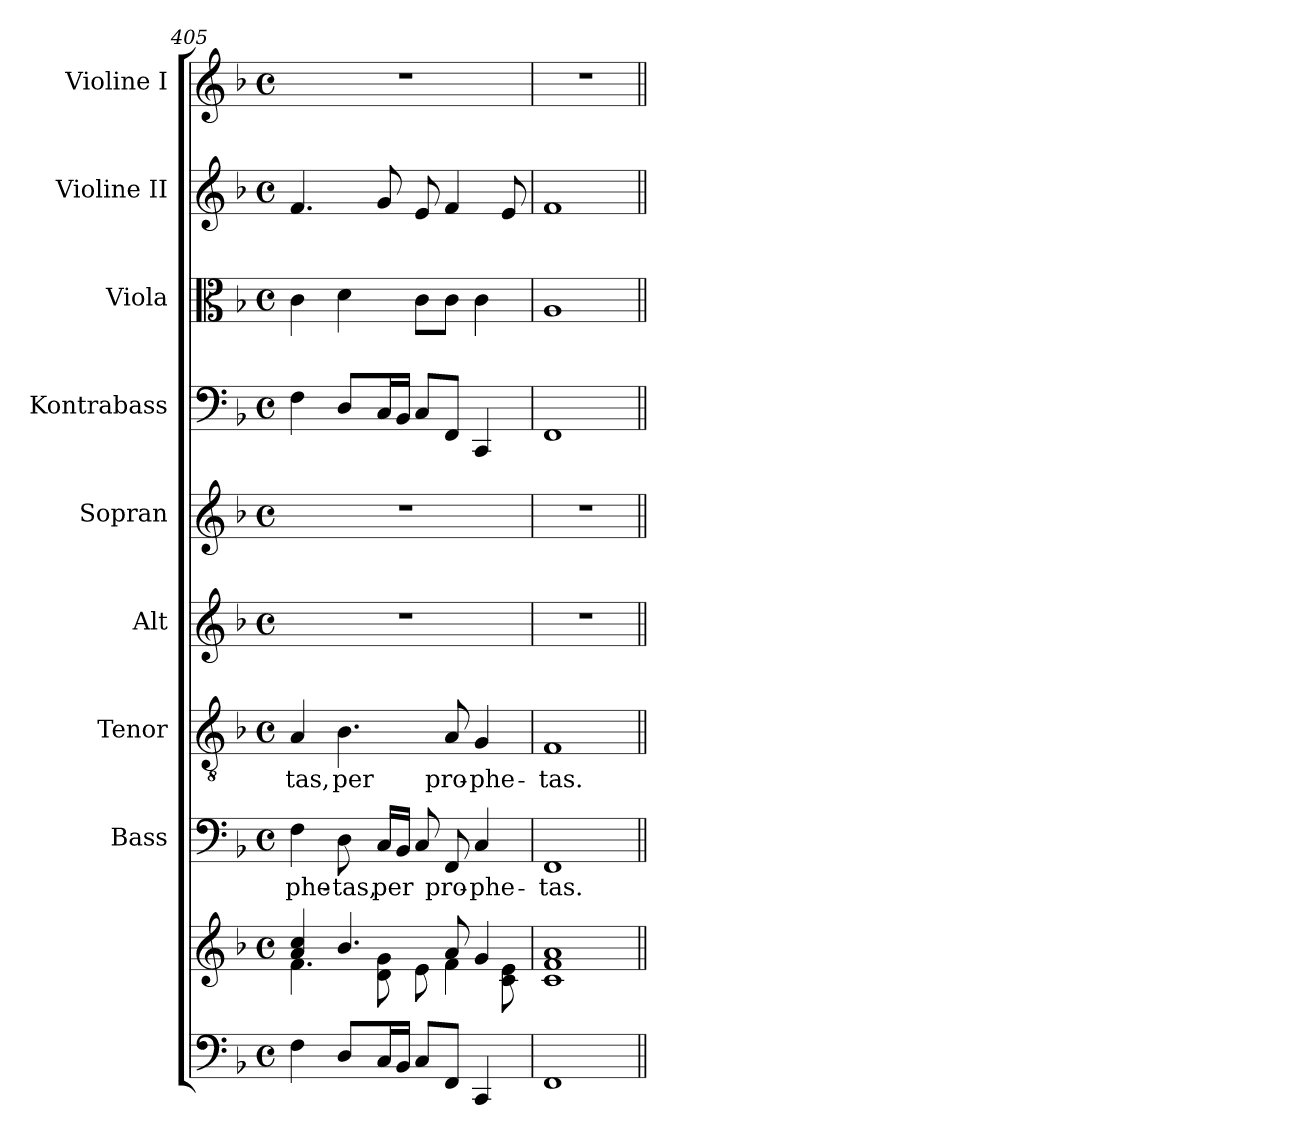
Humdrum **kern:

**kern	**kern	**kern	**text	**kern	**text	**kern	**kern	**kern	**kern	**kern	**kern
*part9	*part9	*part8	*part8	*part7	*part7	*part6	*part5	*part4	*part3	*part2	*part1
*staff10	*staff9	*staff8	*staff8	*staff7	*staff7	*staff6	*staff5	*staff4	*staff3	*staff2	*staff1
*	*	*I"Bass	*	*I"Tenor	*	*I"Alt	*I"Sopran	*I"Kontrabass	*I"Viola	*I"Violine II	*I"Violine I
*	*	*I'B.	*	*I'T.	*	*I'A.	*I'S.	*I'Kb.	*I'Vla.	*I'Vl. II	*I'Vl. I
*clefF4	*clefG2	*clefF4	*	*clefGv2	*	*clefG2	*clefG2	*clefF4	*clefC3	*clefG2	*clefG2
*	*	*	*	*	*	*	*	*ITrd7c12	*	*	*
*k[b-]	*k[b-]	*k[b-]	*	*k[b-]	*	*k[b-]	*k[b-]	*k[b-]	*k[b-]	*k[b-]	*k[b-]
*F:	*F:	*F:	*	*F:	*	*F:	*F:	*F:	*F:	*F:	*F:
*M4/4	*M4/4	*M4/4	*	*M4/4	*	*M4/4	*M4/4	*M4/4	*M4/4	*M4/4	*M4/4
*met(c)	*met(c)	*met(c)	*	*met(c)	*	*met(c)	*met(c)	*met(c)	*met(c)	*met(c)	*met(c)
=405	=405	=405	=405	=405	=405	=405	=405	=405	=405	=405	=405
*	*^	*	*	*	*	*	*	*	*	*	*
!	!	!	!	!LO:LY:b	!	!LO:LY:b	!	!	!	!	!	!
4F\	4a/ 4cc/	4.f\	4F\	-phe-	4A/	-tas,	1r	1r	4FF\	4c\	4.f/	1r
!	!	!	!	!LO:LY:b	!	!LO:LY:b	!	!	!	!	!	!
8D/L	4.b-/	.	8D\	-tas,	4.B-\	per	.	.	8DD/L	4d\	.	.
!	!	!	!	!LO:LY:b	!	!	!	!	!	!	!	!
16C/L	.	8d\ 8g\	16C/LL	per	.	.	.	.	16CC/L	.	8g/	.
16BB-/JJ	.	.	16BB-/JJ	.	.	.	.	.	16BBB-/JJ	.	.	.
8C/L	.	8e\	8C/	.	.	.	.	.	8CC/L	8c\L	8e/	.
!	!	!	!	!LO:LY:b	!	!LO:LY:b	!	!	!	!	!	!
8FF/J	8a/	4f\	8FF/	pro-	8A/	pro-	.	.	8FFF/J	8c\J	4f/	.
!	!	!	!	!LO:LY:b	!	!LO:LY:b	!	!	!	!	!	!
4CC/	4g/	.	4C/	-phe-	4G/	-phe-	.	.	4CCC/	4c\	.	.
.	.	8c\ 8e\	.	.	.	.	.	.	.	.	8e/	.
=406	=406	=406	=406	=406	=406	=406	=406	=406	=406	=406	=406	=406
!	!	!	!	!LO:LY:b	!	!LO:LY:b	!	!	!	!	!	!
*	*v	*v	*	*	*	*	*	*	*	*	*	*
1FF	1c 1f 1a	1FF	-tas.	1F	-tas.	1r	1r	1FFF	1A	1f	1r
=||	=||	=||	=||	=||	=||	=||	=||	=||	=||	=||	=||
*-	*-	*-	*-	*-	*-	*-	*-	*-	*-	*-	*-
